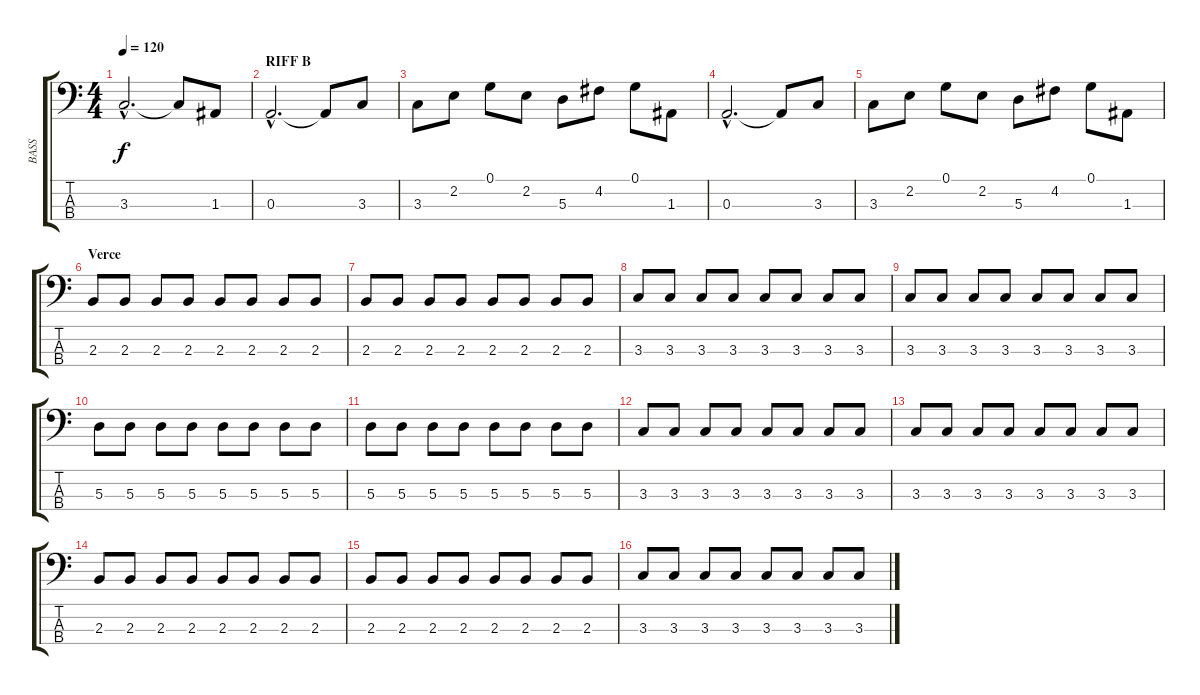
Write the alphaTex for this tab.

\track ("BASS" "BASS") {instrument electricbasspick}
\staff {score tabs}
\tuning (G2 D2 A1 E1) {hide}
\ts (4 4)
\tempo 120
\clef f4
\ks c
3.3{hac t}.2{d dy f} 3.3{t}.8 1.3.8 |
\section ("" "RIFF B")
0.3{hac}.2{d} 0.3{t}.8 3.3.8 |
3.3.8 2.2.8 0.1.8 2.2.8 5.3.8 4.2.8 0.1.8 1.3.8 |
0.3{hac}.2{d} 0.3{t}.8 3.3.8 |
3.3.8 2.2.8 0.1.8 2.2.8 5.3.8 4.2.8 0.1.8 1.3.8 |
\section ("" "Verce")
2.3.8 2.3.8 2.3.8 2.3.8 2.3.8 2.3.8 2.3.8 2.3.8 |
2.3.8 2.3.8 2.3.8 2.3.8 2.3.8 2.3.8 2.3.8 2.3.8 |
3.3.8 3.3.8 3.3.8 3.3.8 3.3.8 3.3.8 3.3.8 3.3.8 |
3.3.8 3.3.8 3.3.8 3.3.8 3.3.8 3.3.8 3.3.8 3.3.8 |
5.3.8 5.3.8 5.3.8 5.3.8 5.3.8 5.3.8 5.3.8 5.3.8 |
5.3.8 5.3.8 5.3.8 5.3.8 5.3.8 5.3.8 5.3.8 5.3.8 |
3.3.8 3.3.8 3.3.8 3.3.8 3.3.8 3.3.8 3.3.8 3.3.8 |
3.3.8 3.3.8 3.3.8 3.3.8 3.3.8 3.3.8 3.3.8 3.3.8 |
2.3.8 2.3.8 2.3.8 2.3.8 2.3.8 2.3.8 2.3.8 2.3.8 |
2.3.8 2.3.8 2.3.8 2.3.8 2.3.8 2.3.8 2.3.8 2.3.8 |
3.3.8 3.3.8 3.3.8 3.3.8 3.3.8 3.3.8 3.3.8 3.3.8
